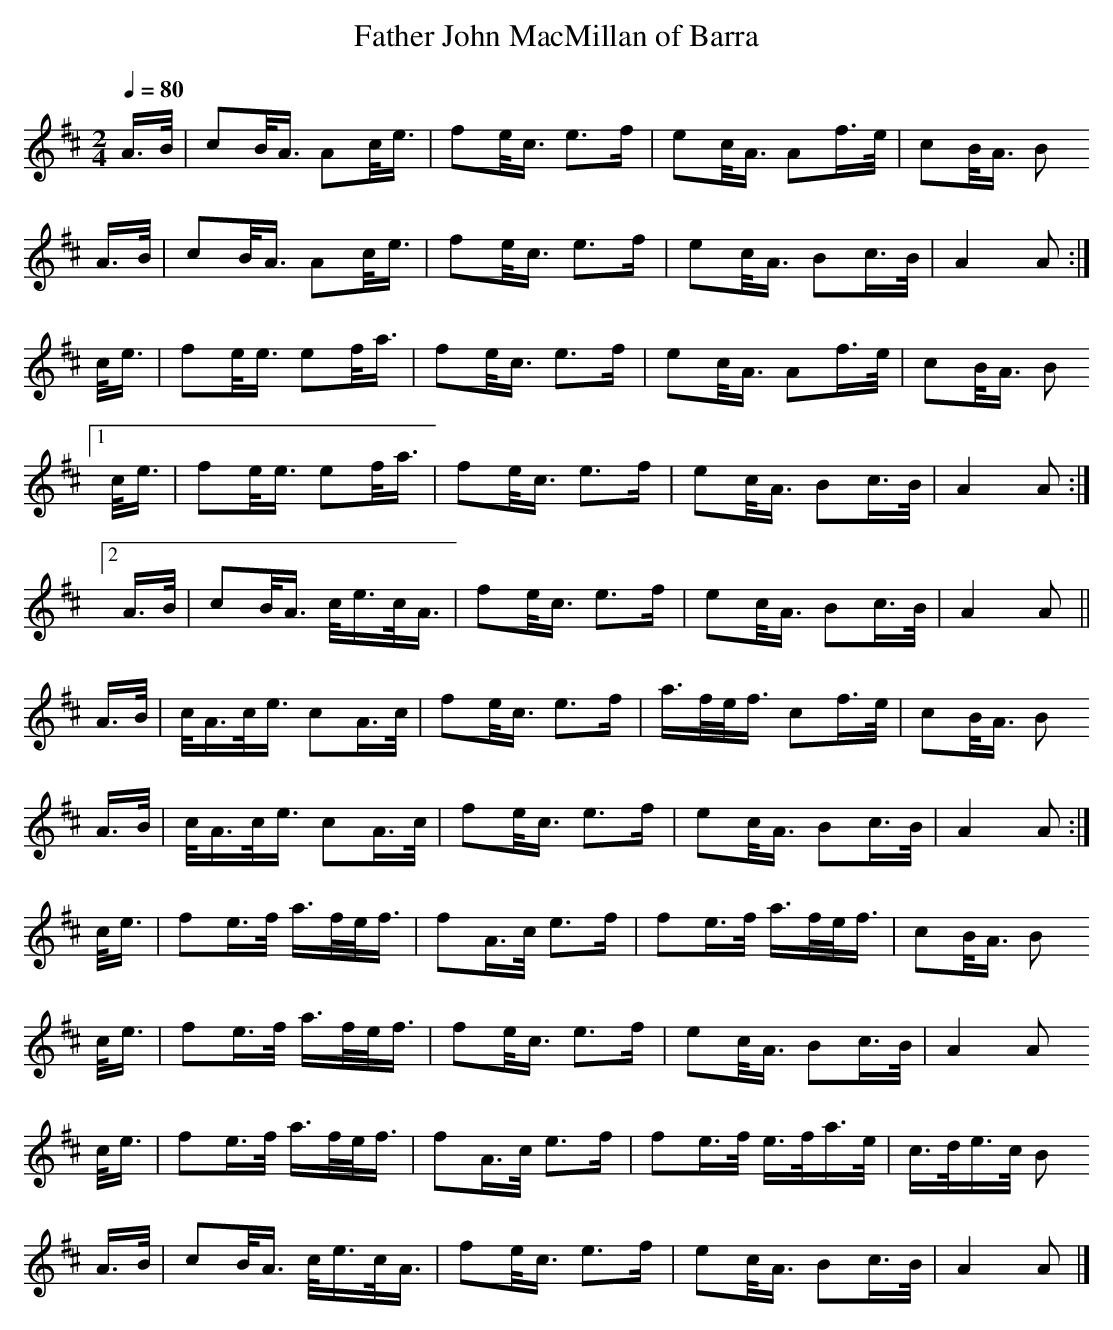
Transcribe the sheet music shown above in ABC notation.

X:1
T:Father John MacMillan of Barra
M:2/4
L:1/16
Q:1/4=80
K:AMix
   A>B|c2B<A  A2c<e |f2e<c e3f|e2c<A  A2f>e |c2B<A  B2
   A>B|c2B<A  A2c<e |f2e<c e3f|e2c<A  B2c>B |A4     A2:|
   c<e|f2e<e  e2f<a |f2e<c e3f|e2c<A  A2f>e |c2B<A  B2
[1 c<e|f2e<e  e2f<a |f2e<c e3f|e2c<A  B2c>B |A4     A2:|
[2 A>B|c2B<A  c<ec<A|f2e<c e3f|e2c<A  B2c>B |A4     A2||
   A>B|c<Ac<e c2A>c |f2e<c e3f|a>fe<f c2f>e |c2B<A  B2
   A>B|c<Ac<e c2A>c |f2e<c e3f|e2c<A  B2c>B |A4     A2:|
   c<e|f2e>f  a>fe<f|f2A>c e3f|f2e>f  a>fe<f|c2B<A  B2
   c<e|f2e>f  a>fe<f|f2e<c e3f|e2c<A  B2c>B |A4     A2
   c<e|f2e>f  a>fe<f|f2A>c e3f|f2e>f  e>fa>e|c>de>c B2
   A>B|c2B<A  c<ec<A|f2e<c e3f|e2c<A  B2c>B |A4     A2|]
